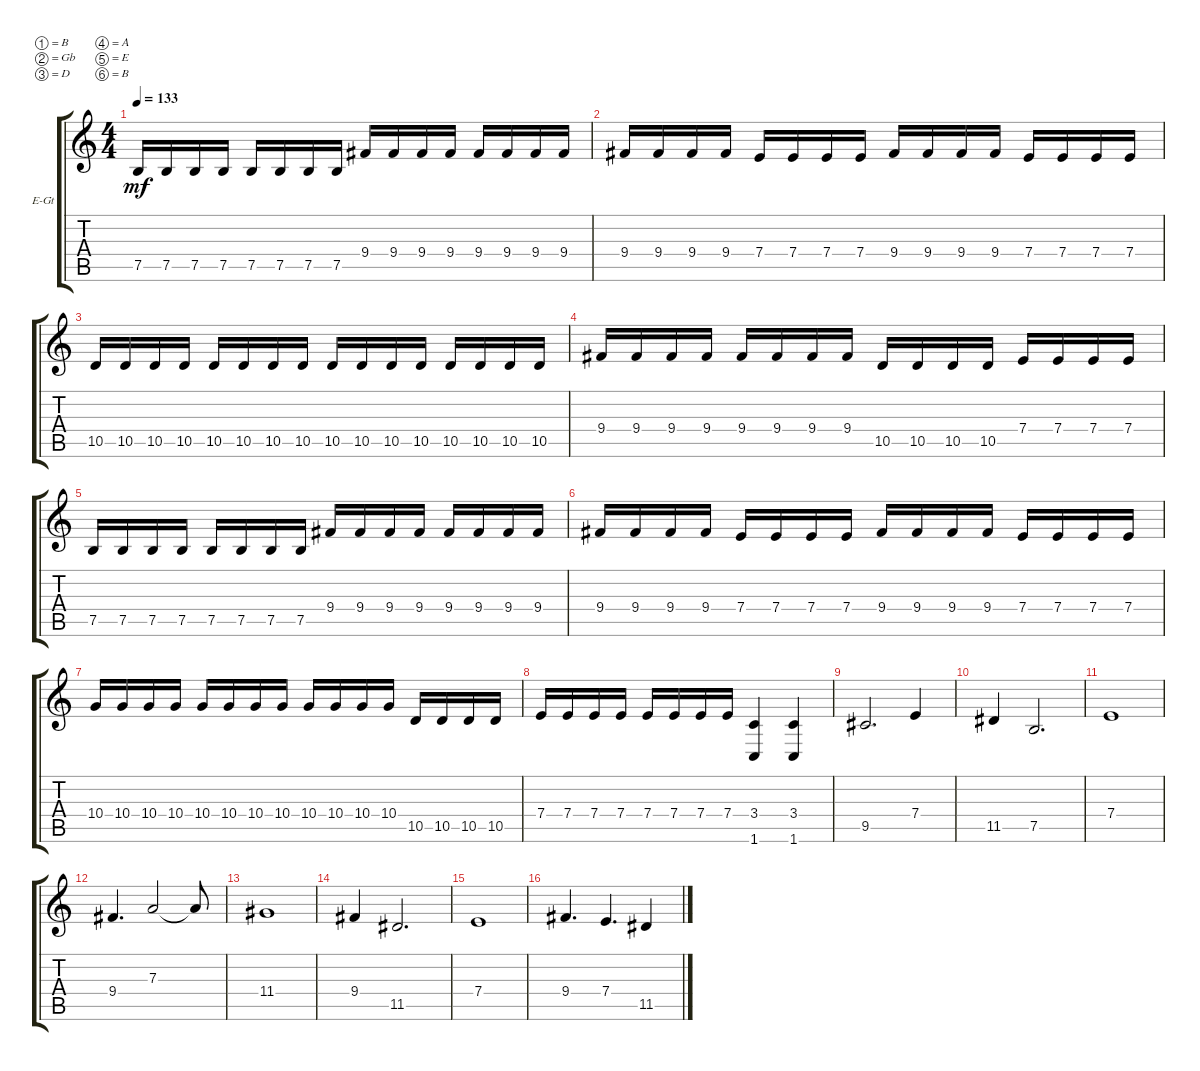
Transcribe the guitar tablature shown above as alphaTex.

\bracketExtendMode groupsimilarinstruments
\firstSystemTrackNameOrientation horizontal
\otherSystemsTrackNameOrientation horizontal
\track ("Vesa Kenttãkumpu" "E-Gt") {instrument distortionguitar}
\staff {score tabs}
\tuning (B3 Gb3 D3 A2 E2 B1)
\ts (4 4)
\tempo 133
\clef g2
\ks c
7.5.16{dy mf} 7.5.16 7.5.16 7.5.16 7.5.16 7.5.16 7.5.16 7.5.16 9.4.16 9.4.16 9.4.16 9.4.16 9.4.16 9.4.16 9.4.16 9.4.16 |
9.4.16 9.4.16 9.4.16 9.4.16 7.4.16 7.4.16 7.4.16 7.4.16 9.4.16 9.4.16 9.4.16 9.4.16 7.4.16 7.4.16 7.4.16 7.4.16 |
10.5.16 10.5.16 10.5.16 10.5.16 10.5.16 10.5.16 10.5.16 10.5.16 10.5.16 10.5.16 10.5.16 10.5.16 10.5.16 10.5.16 10.5.16 10.5.16 |
9.4.16 9.4.16 9.4.16 9.4.16 9.4.16 9.4.16 9.4.16 9.4.16 10.5.16 10.5.16 10.5.16 10.5.16 7.4.16 7.4.16 7.4.16 7.4.16 |
7.5.16 7.5.16 7.5.16 7.5.16 7.5.16 7.5.16 7.5.16 7.5.16 9.4.16 9.4.16 9.4.16 9.4.16 9.4.16 9.4.16 9.4.16 9.4.16 |
9.4.16 9.4.16 9.4.16 9.4.16 7.4.16 7.4.16 7.4.16 7.4.16 9.4.16 9.4.16 9.4.16 9.4.16 7.4.16 7.4.16 7.4.16 7.4.16 |
10.4.16 10.4.16 10.4.16 10.4.16 10.4.16 10.4.16 10.4.16 10.4.16 10.4.16 10.4.16 10.4.16 10.4.16 10.5.16 10.5.16 10.5.16 10.5.16 |
7.4.16 7.4.16 7.4.16 7.4.16 7.4.16 7.4.16 7.4.16 7.4.16 (1.6 3.4).4 (1.6 3.4).4 |
9.5.2{d} 7.4.4 |
11.5.4 7.5.2{d} |
7.4.1 |
9.4.4{d} 7.3.2 7.3{t}.8 |
11.4.1 |
9.4.4 11.5.2{d} |
7.4.1 |
9.4.4{d} 7.4.4{d} 11.5.4
